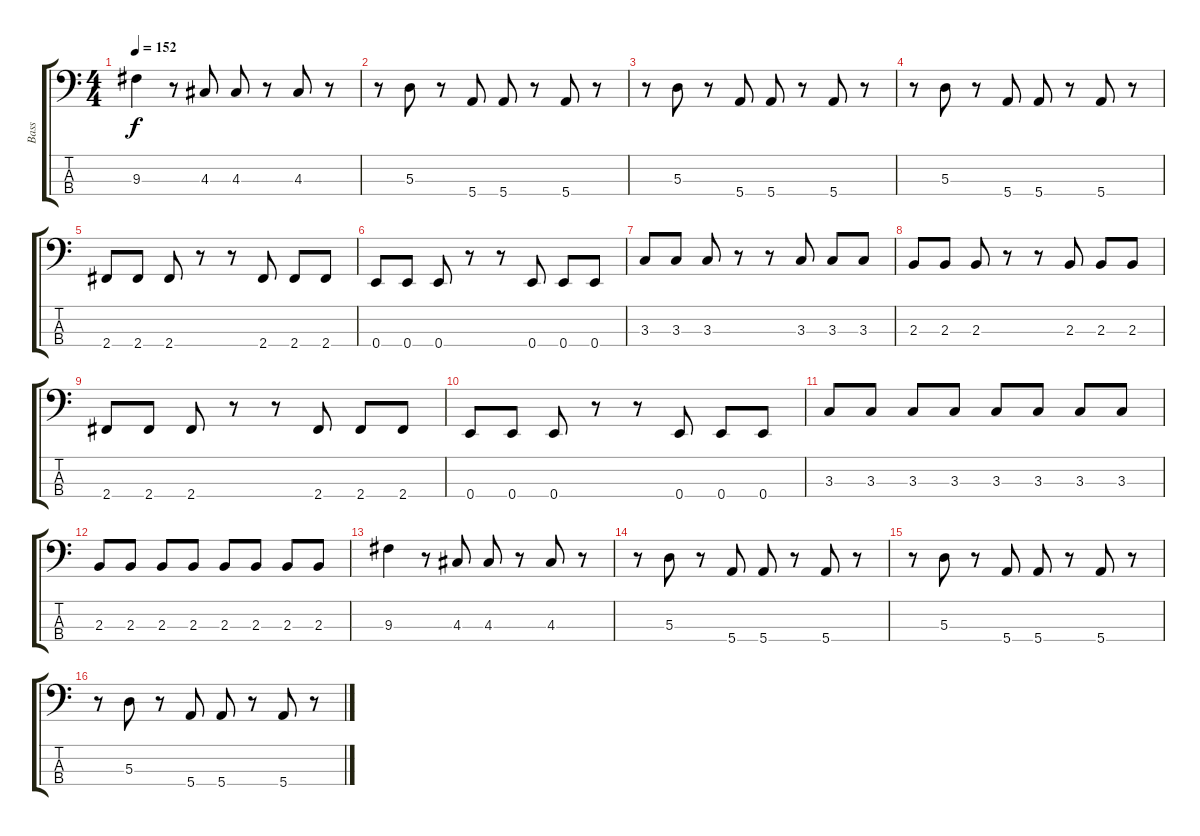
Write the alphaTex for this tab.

\track ("Bass" "Bass") {instrument electricbassfinger}
\staff {score tabs}
\tuning (G2 D2 A1 E1) {hide}
\ts (4 4)
\tempo 152
\clef f4
\ks c
9.3.4{dy f} r.8 4.3.8 4.3.8 r.8 4.3.8 r.8 |
r.8 5.3.8 r.8 5.4.8 5.4.8 r.8 5.4.8 r.8 |
r.8 5.3.8 r.8 5.4.8 5.4.8 r.8 5.4.8 r.8 |
r.8 5.3.8 r.8 5.4.8 5.4.8 r.8 5.4.8 r.8 |
2.4.8 2.4.8 2.4.8 r.8 r.8 2.4.8 2.4.8 2.4.8 |
0.4.8 0.4.8 0.4.8 r.8 r.8 0.4.8 0.4.8 0.4.8 |
3.3.8 3.3.8 3.3.8 r.8 r.8 3.3.8 3.3.8 3.3.8 |
2.3.8 2.3.8 2.3.8 r.8 r.8 2.3.8 2.3.8 2.3.8 |
2.4.8 2.4.8 2.4.8 r.8 r.8 2.4.8 2.4.8 2.4.8 |
0.4.8 0.4.8 0.4.8 r.8 r.8 0.4.8 0.4.8 0.4.8 |
3.3.8 3.3.8 3.3.8 3.3.8 3.3.8 3.3.8 3.3.8 3.3.8 |
2.3.8 2.3.8 2.3.8 2.3.8 2.3.8 2.3.8 2.3.8 2.3.8 |
9.3.4 r.8 4.3.8 4.3.8 r.8 4.3.8 r.8 |
r.8 5.3.8 r.8 5.4.8 5.4.8 r.8 5.4.8 r.8 |
r.8 5.3.8 r.8 5.4.8 5.4.8 r.8 5.4.8 r.8 |
r.8 5.3.8 r.8 5.4.8 5.4.8 r.8 5.4.8 r.8
